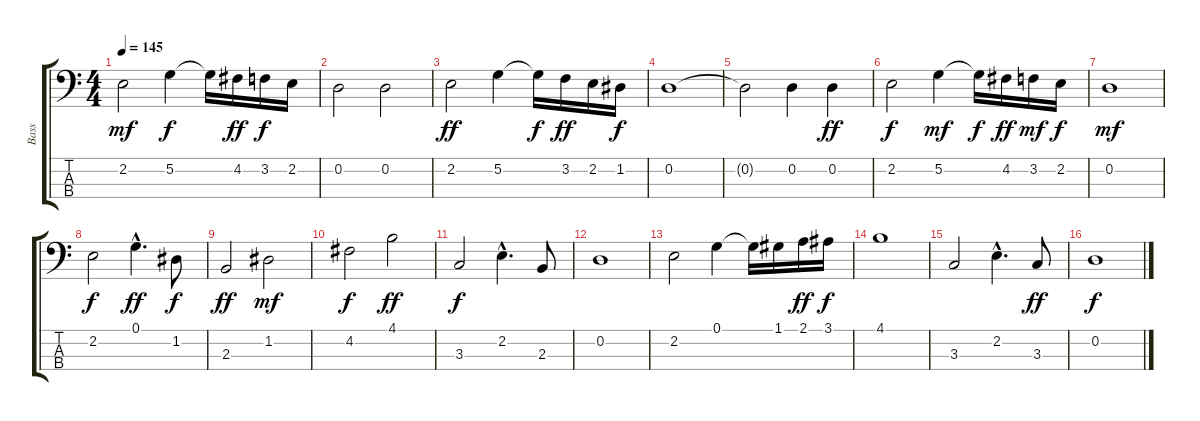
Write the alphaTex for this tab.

\track ("Bass" "Bass") {instrument electricbassfinger}
\staff {score tabs}
\tuning (G2 D2 A1 E1) {hide}
\ts (4 4)
\tempo 145
\clef f4
\ks c
2.2.2{dy mf} 5.2.4{dy f} 5.2{t}.16 4.2.16{dy ff} 3.2.16{dy f} 2.2.16 |
0.2.2 0.2.2 |
2.2.2{dy ff} 5.2.4 5.2{t}.16{dy f} 3.2.16{dy ff} 2.2.16 1.2.16{dy f} |
0.2.1 |
0.2{t}.2 0.2.4 0.2.4{dy ff} |
2.2.2{dy f} 5.2.4{dy mf} 5.2{t}.16{dy f} 4.2.16{dy ff} 3.2.16{dy mf} 2.2.16{dy f} |
0.2.1{dy mf} |
2.2.2{dy f} 0.1{hac}.4{d dy ff} 1.2.8{dy f} |
2.3.2{dy ff} 1.2.2{dy mf} |
4.2.2{dy f} 4.1.2{dy ff} |
3.3.2{dy f} 2.2{hac}.4{d} 2.3.8 |
0.2.1 |
2.2.2 0.1.4 0.1{t}.16 1.1.16 2.1.16{dy ff} 3.1.16{dy f} |
4.1.1 |
3.3.2 2.2{hac}.4{d} 3.3.8{dy ff} |
0.2.1{dy f}
